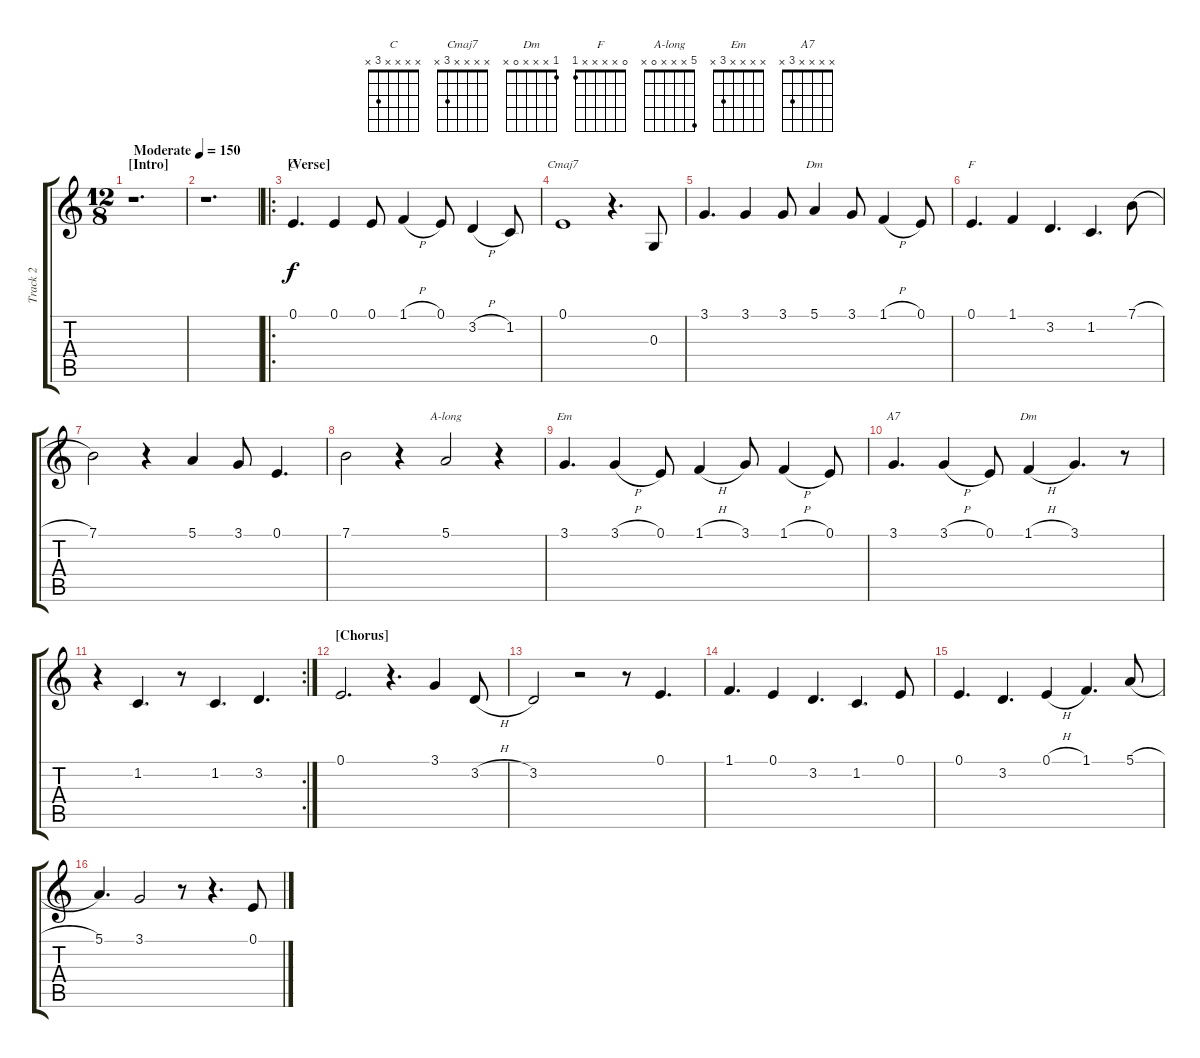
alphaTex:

\track ("Track 2" "Track 2") {instrument panflute}
\staff {score tabs}
\tuning (E4 B3 G3 D3 A2 E2) {hide}
\chord ("C" x x x x 3 x)
\chord ("Cmaj7" x x x x 3 x)
\chord ("Dm" 5 x x x 0 x)
\chord ("F" 0 x x x x 1)
\chord ("A-long" 5 x x x 0 x)
\chord ("Em" x x x x 3 x)
\chord ("A7" x x x x 3 x)
\chord ("Dm" 1 x x x 0 x)
\ts (12 8)
\section ("" "[Intro]")
\tempo (150 "Moderate")
\clef g2
\ks c
r.1{d dy f instrument panflute} |
r.1{d} |
\ro
\section ("" "[Verse]")
0.1.4{d ch "C"} 0.1.4 0.1.8 1.1{h}.4 0.1.8 3.2{h}.4 1.2.8 |
0.1.1{ch "Cmaj7"} r.4{d} 0.3.8 |
3.1.4{d} 3.1.4 3.1.8 5.1.4{ch "Dm"} 3.1.8 1.1{h}.4 0.1.8 |
0.1.4{d ch "F"} 1.1.4 3.2.4{d} 1.2.4{d} 7.1{h}.8 |
7.1.2 r.4 5.1.4 3.1.8 0.1.4{d} |
7.1.2 r.4 5.1.2{ch "A-long"} r.4 |
3.1.4{d ch "Em"} 3.1{h}.4 0.1.8 1.1{h}.4 3.1.8 1.1{h}.4 0.1.8 |
3.1.4{d ch "A7"} 3.1{h}.4 0.1.8 1.1{h}.4{ch "Dm"} 3.1.4{d} r.8 |
\rc 2
r.4 1.2.4{d} r.8 1.2.4{d} 3.2.4{d} |
\section ("" "[Chorus]")
0.1.2{d} r.4{d} 3.1.4 3.2{h}.8 |
3.2.2 r.2 r.8 0.1.4{d} |
1.1.4{d} 0.1.4 3.2.4{d} 1.2.4{d} 0.1.8 |
0.1.4{d} 3.2.4{d} 0.1{h}.4 1.1.4{d} 5.1{h}.8 |
5.1.4{d} 3.1.2 r.8 r.4{d} 0.1.8
